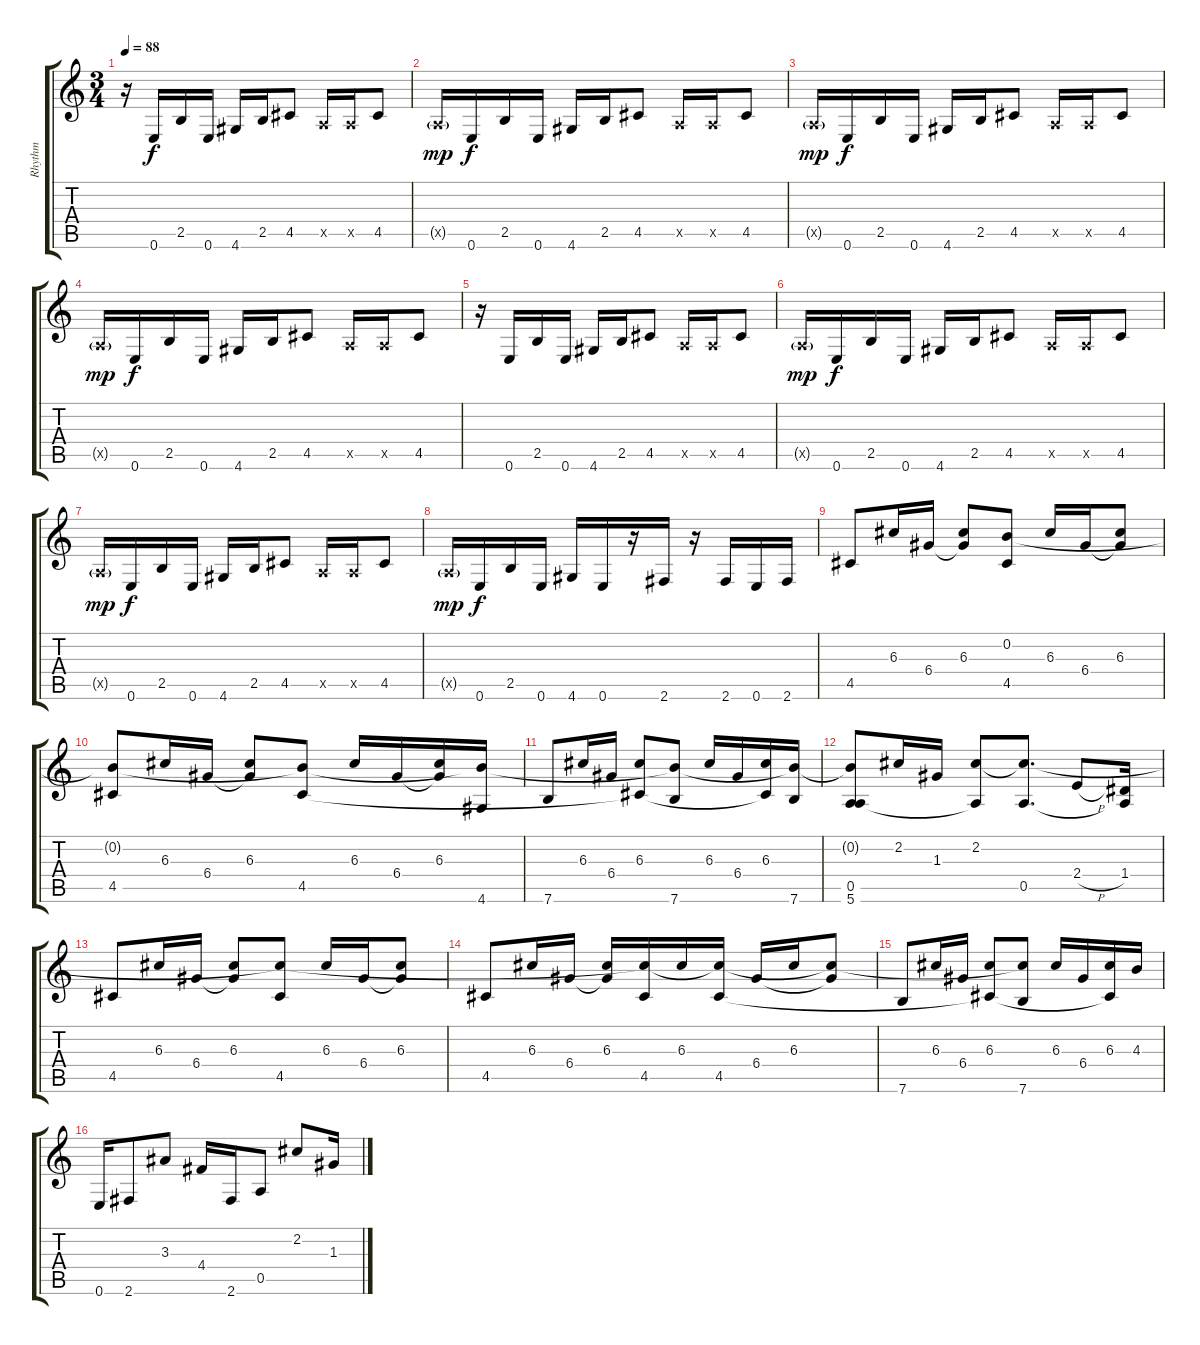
\track ("Rhythm" "Rhythm") {instrument distortionguitar}
\staff {score tabs}
\tuning (E4 B3 G3 D3 A2 E2) {hide}
\ts (3 4)
\tempo 88
\clef g2
\ks c
r.16{dy f instrument distortionguitar} 0.6.16 2.5.16 0.6.16 4.6.16 2.5.16 4.5.8 0.5{x}.16 0.5{x}.16 4.5.8 |
0.5{g x}.16{dy mp} 0.6.16{dy f} 2.5.16 0.6.16 4.6.16 2.5.16 4.5.8 0.5{x}.16 0.5{x}.16 4.5.8 |
0.5{g x}.16{dy mp} 0.6.16{dy f} 2.5.16 0.6.16 4.6.16 2.5.16 4.5.8 0.5{x}.16 0.5{x}.16 4.5.8 |
0.5{g x}.16{dy mp} 0.6.16{dy f} 2.5.16 0.6.16 4.6.16 2.5.16 4.5.8 0.5{x}.16 0.5{x}.16 4.5.8 |
r.16{instrument distortionguitar} 0.6.16 2.5.16 0.6.16 4.6.16 2.5.16 4.5.8 0.5{x}.16 0.5{x}.16 4.5.8 |
0.5{g x}.16{dy mp} 0.6.16{dy f} 2.5.16 0.6.16 4.6.16 2.5.16 4.5.8 0.5{x}.16 0.5{x}.16 4.5.8 |
0.5{g x}.16{dy mp} 0.6.16{dy f} 2.5.16 0.6.16 4.6.16 2.5.16 4.5.8 0.5{x}.16 0.5{x}.16 4.5.8 |
0.5{g x}.16{dy mp} 0.6.16{dy f} 2.5.16 0.6.16 4.6.16 0.6.16 r.16 2.6.16 r.16 2.6.16 0.6.16 2.6.16 |
4.5.8 6.3.16 6.4.16 (6.3 6.4{t}).8 (0.2 4.5).8 6.3.16 6.4.16 (6.3 6.4{t}).8 |
(0.2{t} 4.5).8 6.3.16 6.4.16 (6.3 6.4{t}).8 (0.2{t} 4.5).8 6.3.16 6.4.16 (6.3 6.4{t}).16 (0.2{t} 4.6).16 |
7.6.8 6.3.16 6.4.16 (6.3 4.5{t}).8 (0.2{t} 7.6).8 6.3.16 6.4.16 (6.3 4.5{t}).16 (0.2{t} 7.6).16 |
(0.2{t} 0.5 5.6).8 2.2.16 1.3.16 (2.2 0.5{t}).8 (2.2{t} 0.5).8{d} 2.4{h}.8 (1.4 0.5{t}).16 |
4.5.8 6.3.16 6.4.16 (6.3 6.4{t}).8 (2.2{t} 4.5).8 6.3.16 6.4.16 (6.3 6.4{t}).8 |
4.5.8 6.3.16 6.4.16 (6.3 6.4{t}).16 (2.2{t} 4.5).16 6.3.16 (2.2{t} 4.5).16 6.4.16 6.3.16 (2.2{t} 6.4{t}).8 |
7.6.8 6.3.16 6.4.16 (6.3 4.5{t}).8 (2.2{t} 7.6).8 6.3.16 6.4.16 (6.3 4.5{t}).16 4.3.16 |
0.6.16 2.6.8 3.3.8 4.4.16 2.6.16 0.5.8 2.2.8 1.3.16
